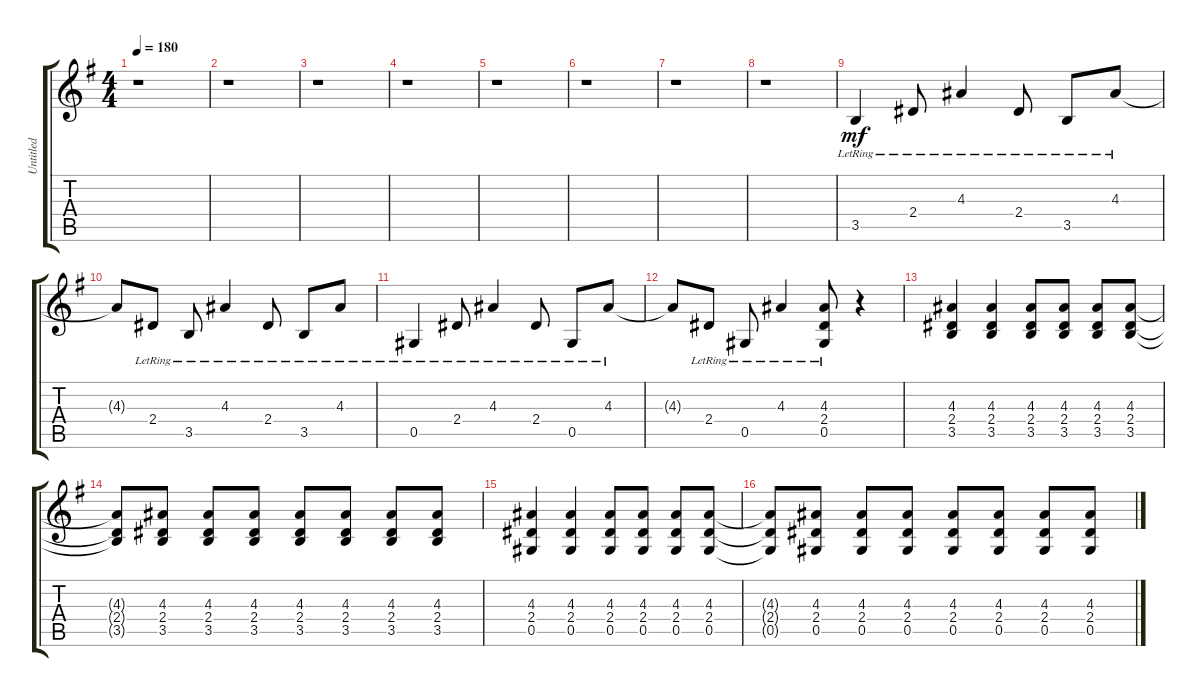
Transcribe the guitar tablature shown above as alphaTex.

\track ("Untitled" "Untitled") {instrument electricguitarjazz}
\staff {score tabs}
\tuning (Eb4 Bb3 Gb3 Db3 Ab2 Eb2) {hide}
\ts (4 4)
\tempo 180
\clef g2
\ks g
r.1{dy mf} |
r.1 |
r.1 |
r.1 |
r.1 |
r.1 |
r.1 |
r.1 |
3.5{lr}.4 2.4{lr}.8 4.3{lr}.4 2.4{lr}.8 3.5{lr}.8 4.3{lr}.8 |
4.3{t}.8 2.4{lr}.8 3.5{lr}.8 4.3{lr}.4 2.4{lr}.8 3.5{lr}.8 4.3{lr}.8 |
0.5{lr}.4 2.4{lr}.8 4.3{lr}.4 2.4{lr}.8 0.5{lr}.8 4.3{lr}.8 |
4.3{t}.8 2.4{lr}.8 0.5{lr}.8 4.3{lr}.4 (4.3{lr} 2.4{lr} 0.5{lr}).8 r.4 |
(4.3 2.4 3.5).4 (4.3 2.4 3.5).4 (4.3 2.4 3.5).8 (4.3 2.4 3.5).8 (4.3 2.4 3.5).8 (4.3 2.4 3.5).8 |
(4.3{t} 2.4{t} 3.5{t}).8 (4.3 2.4 3.5).8 (4.3 2.4 3.5).8 (4.3 2.4 3.5).8 (4.3 2.4 3.5).8 (4.3 2.4 3.5).8 (4.3 2.4 3.5).8 (4.3 2.4 3.5).8 |
(4.3 2.4 0.5).4 (4.3 2.4 0.5).4 (4.3 2.4 0.5).8 (4.3 2.4 0.5).8 (4.3 2.4 0.5).8 (4.3 2.4 0.5).8 |
(4.3{t} 2.4{t} 0.5{t}).8 (4.3 2.4 0.5).8 (4.3 2.4 0.5).8 (4.3 2.4 0.5).8 (4.3 2.4 0.5).8 (4.3 2.4 0.5).8 (4.3 2.4 0.5).8 (4.3 2.4 0.5).8
